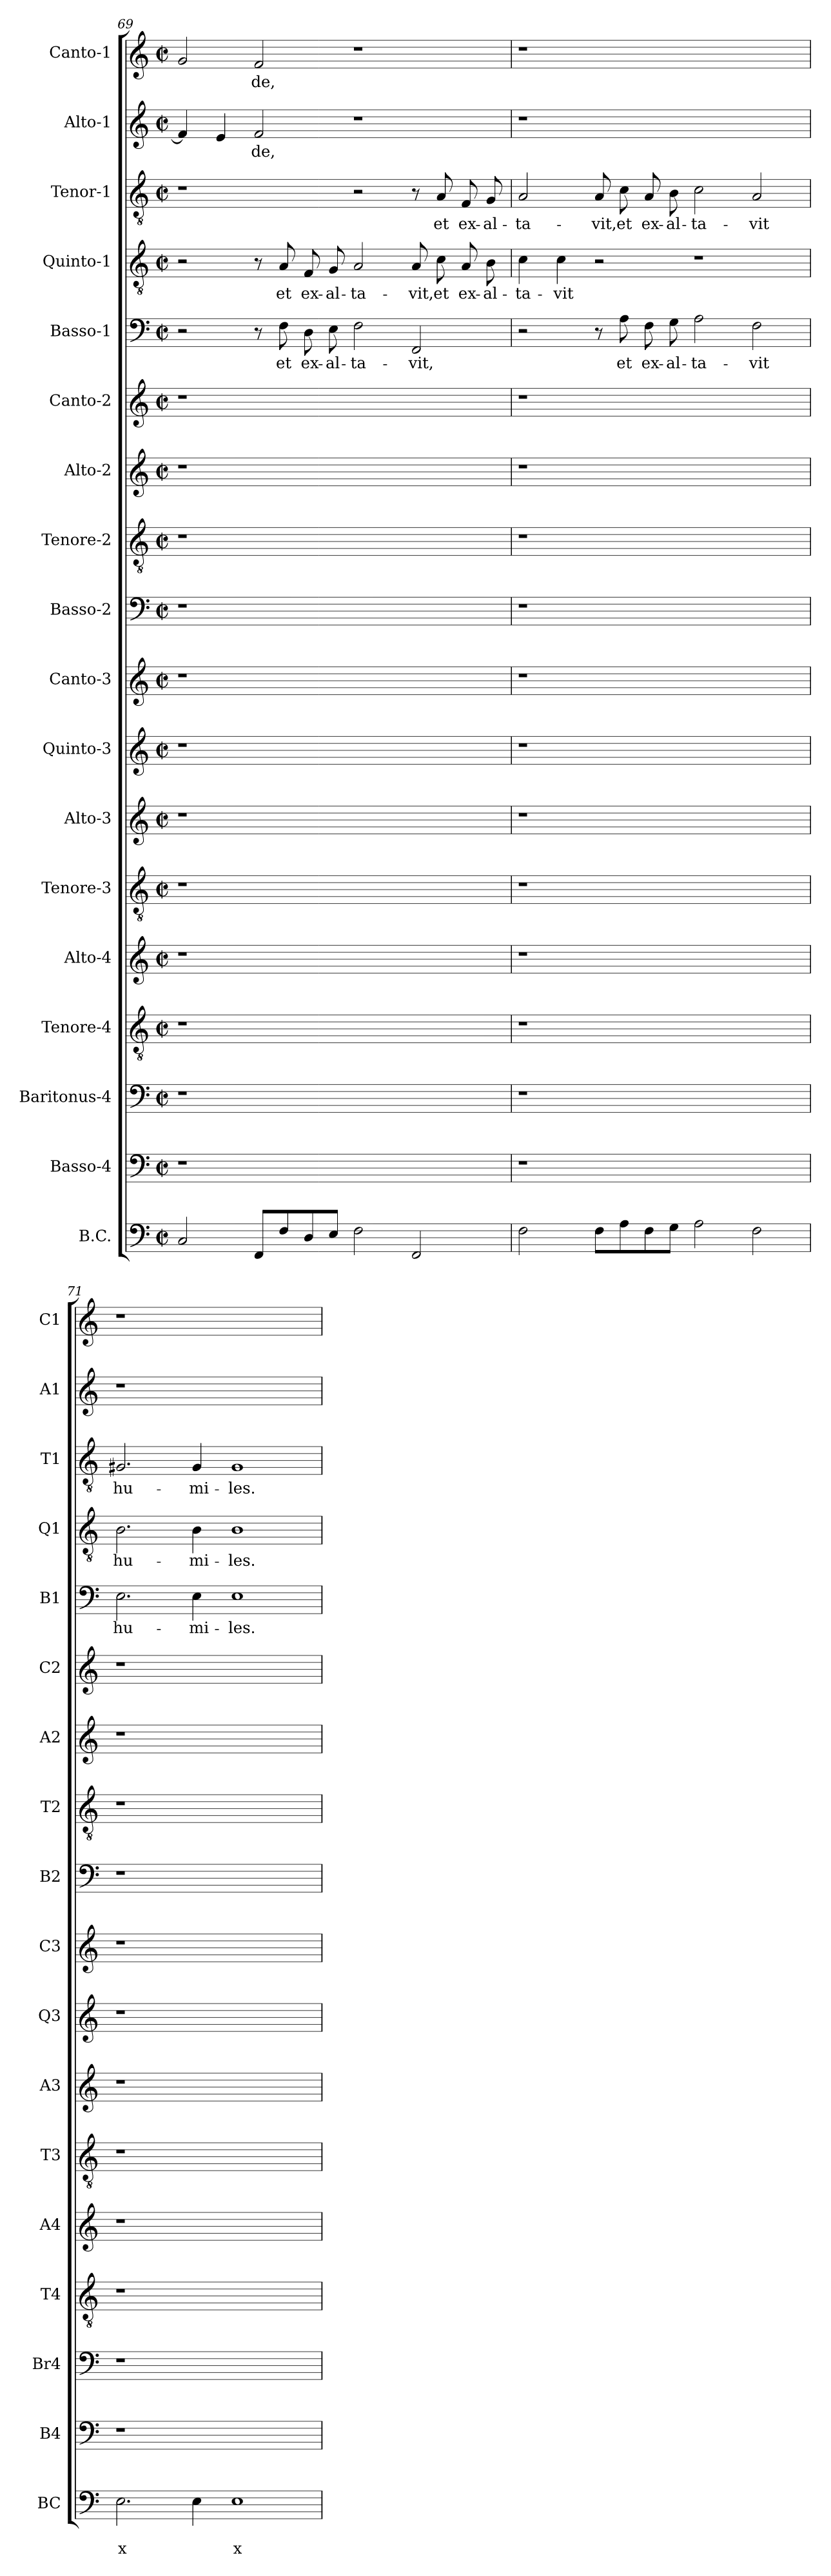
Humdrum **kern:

**kern	**text	**text	**kern	**kern	**kern	**kern	**kern	**kern	**kern	**kern	**kern	**kern	**kern	**kern	**kern	**text	**kern	**text	**kern	**text	**kern	**text	**kern	**text
*part18	*part18	*part18	*part17	*part16	*part15	*part14	*part13	*part12	*part11	*part10	*part9	*part8	*part7	*part6	*part5	*part5	*part4	*part4	*part3	*part3	*part2	*part2	*part1	*part1
*staff18	*staff18	*staff18	*staff17	*staff16	*staff15	*staff14	*staff13	*staff12	*staff11	*staff10	*staff9	*staff8	*staff7	*staff6	*staff5	*staff5	*staff4	*staff4	*staff3	*staff3	*staff2	*staff2	*staff1	*staff1
*I"B.C.	*	*	*I"Basso-4	*I"Baritonus-4	*I"Tenore-4	*I"Alto-4	*I"Tenore-3	*I"Alto-3	*I"Quinto-3	*I"Canto-3	*I"Basso-2	*I"Tenore-2	*I"Alto-2	*I"Canto-2	*I"Basso-1	*	*I"Quinto-1	*	*I"Tenor-1	*	*I"Alto-1	*	*I"Canto-1	*
*I'BC	*	*	*I'B4	*I'Br4	*I'T4	*I'A4	*I'T3	*I'A3	*I'Q3	*I'C3	*I'B2	*I'T2	*I'A2	*I'C2	*I'B1	*	*I'Q1	*	*I'T1	*	*I'A1	*	*I'C1	*
!!LO:PB:g=z
*clefF4	*	*	*clefF4	*clefF4	*clefGv2	*clefG2	*clefGv2	*clefG2	*clefG2	*clefG2	*clefF4	*clefGv2	*clefG2	*clefG2	*clefF4	*	*clefGv2	*	*clefGv2	*	*clefG2	*	*clefG2	*
*k[]	*	*	*k[]	*k[]	*k[]	*k[]	*k[]	*k[]	*k[]	*k[]	*k[]	*k[]	*k[]	*k[]	*k[]	*	*k[]	*	*k[]	*	*k[]	*	*k[]	*
*C:	*	*	*C:	*C:	*C:	*C:	*C:	*C:	*C:	*C:	*C:	*C:	*C:	*C:	*C:	*	*C:	*	*C:	*	*C:	*	*C:	*
*M2/2	*	*	*M2/2	*M2/2	*M2/2	*M2/2	*M2/2	*M2/2	*M2/2	*M2/2	*M2/2	*M2/2	*M2/2	*M2/2	*M2/2	*	*M2/2	*	*M2/2	*	*M2/2	*	*M2/2	*
*met(c|)	*	*	*met(c|)	*met(c|)	*met(c|)	*met(c|)	*met(c|)	*met(c|)	*met(c|)	*met(c|)	*met(c|)	*met(c|)	*met(c|)	*met(c|)	*met(c|)	*	*met(c|)	*	*met(c|)	*	*met(c|)	*	*met(c|)	*
=69	=69	=69	=69	=69	=69	=69	=69	=69	=69	=69	=69	=69	=69	=69	=69	=69	=69	=69	=69	=69	=69	=69	=69	=69
2C/	.	.	1r	1r	1r	1r	1r	1r	1r	1r	1r	1r	1r	1r	2r	.	2r	.	1r	.	4f/]	.	2g/	.
.	.	.	.	.	.	.	.	.	.	.	.	.	.	.	.	.	.	.	.	.	4e/	.	.	.
!	!	!	!	!	!	!	!	!	!	!	!	!	!	!	!	!	!	!	!	!	!	!LO:LY:b	!	!LO:LY:b
8FF/L	.	.	.	.	.	.	.	.	.	.	.	.	.	.	8r	.	8r	.	.	.	2f/	-de,	2f/	-de,
!	!	!	!	!	!	!	!	!	!	!	!	!	!	!	!	!LO:LY:b	!	!LO:LY:b	!	!	!	!	!	!
8F/	.	.	.	.	.	.	.	.	.	.	.	.	.	.	8F\	et	8A/	et	.	.	.	.	.	.
!	!	!	!	!	!	!	!	!	!	!	!	!	!	!	!	!LO:LY:b	!	!LO:LY:b	!	!	!	!	!	!
8D/	.	.	.	.	.	.	.	.	.	.	.	.	.	.	8D\	ex-	8F/	ex-	.	.	.	.	.	.
!	!	!	!	!	!	!	!	!	!	!	!	!	!	!	!	!LO:LY:b	!	!LO:LY:b	!	!	!	!	!	!
8E/J	.	.	.	.	.	.	.	.	.	.	.	.	.	.	8E\	-al-	8G/	-al-	.	.	.	.	.	.
!	!	!	!	!	!	!	!	!	!	!	!	!	!	!	!	!LO:LY:b	!	!LO:LY:b	!	!	!	!	!	!
2F\	.	.	1ryy	1ryy	1ryy	1ryy	1ryy	1ryy	1ryy	1ryy	1ryy	1ryy	1ryy	1ryy	2F\	-ta-	2A/	-ta-	2r	.	1r	.	1r	.
!	!	!	!	!	!	!	!	!	!	!	!	!	!	!	!	!LO:LY:b	!	!LO:LY:b	!	!	!	!	!	!
2FF/	.	.	.	.	.	.	.	.	.	.	.	.	.	.	2FF/	-vit,	8A/	-vit,	8r	.	.	.	.	.
!	!	!	!	!	!	!	!	!	!	!	!	!	!	!	!	!	!	!LO:LY:b	!	!LO:LY:b	!	!	!	!
.	.	.	.	.	.	.	.	.	.	.	.	.	.	.	.	.	8c\	et	8A/	et	.	.	.	.
!	!	!	!	!	!	!	!	!	!	!	!	!	!	!	!	!	!	!LO:LY:b	!	!LO:LY:b	!	!	!	!
.	.	.	.	.	.	.	.	.	.	.	.	.	.	.	.	.	8A/	ex-	8F/	ex-	.	.	.	.
!	!	!	!	!	!	!	!	!	!	!	!	!	!	!	!	!	!	!LO:LY:b	!	!LO:LY:b	!	!	!	!
.	.	.	.	.	.	.	.	.	.	.	.	.	.	.	.	.	8B\	-al-	8G/	-al-	.	.	.	.
=70	=70	=70	=70	=70	=70	=70	=70	=70	=70	=70	=70	=70	=70	=70	=70	=70	=70	=70	=70	=70	=70	=70	=70	=70
!	!	!	!	!	!	!	!	!	!	!	!	!	!	!	!	!	!	!LO:LY:b	!	!LO:LY:b	!	!	!	!
2F\	.	.	1r	1r	1r	1r	1r	1r	1r	1r	1r	1r	1r	1r	2r	.	4c\	-ta-	2A/	-ta-	1r	.	1r	.
!	!	!	!	!	!	!	!	!	!	!	!	!	!	!	!	!	!	!LO:LY:b	!	!	!	!	!	!
.	.	.	.	.	.	.	.	.	.	.	.	.	.	.	.	.	4c\	-vit	.	.	.	.	.	.
!	!	!	!	!	!	!	!	!	!	!	!	!	!	!	!	!	!	!	!	!LO:LY:b	!	!	!	!
8F\L	.	.	.	.	.	.	.	.	.	.	.	.	.	.	8r	.	2r	.	8A/	-vit,	.	.	.	.
!	!	!	!	!	!	!	!	!	!	!	!	!	!	!	!	!LO:LY:b	!	!	!	!LO:LY:b	!	!	!	!
8A\	.	.	.	.	.	.	.	.	.	.	.	.	.	.	8A\	et	.	.	8c\	et	.	.	.	.
!	!	!	!	!	!	!	!	!	!	!	!	!	!	!	!	!LO:LY:b	!	!	!	!LO:LY:b	!	!	!	!
8F\	.	.	.	.	.	.	.	.	.	.	.	.	.	.	8F\	ex-	.	.	8A/	ex-	.	.	.	.
!	!	!	!	!	!	!	!	!	!	!	!	!	!	!	!	!LO:LY:b	!	!	!	!LO:LY:b	!	!	!	!
8G\J	.	.	.	.	.	.	.	.	.	.	.	.	.	.	8G\	-al-	.	.	8B\	-al-	.	.	.	.
!	!	!	!	!	!	!	!	!	!	!	!	!	!	!	!	!LO:LY:b	!	!	!	!LO:LY:b	!	!	!	!
2A\	.	.	1ryy	1ryy	1ryy	1ryy	1ryy	1ryy	1ryy	1ryy	1ryy	1ryy	1ryy	1ryy	2A\	-ta-	1r	.	2c\	-ta-	1ryy	.	1ryy	.
!	!	!	!	!	!	!	!	!	!	!	!	!	!	!	!	!LO:LY:b	!	!	!	!LO:LY:b	!	!	!	!
2F\	.	.	.	.	.	.	.	.	.	.	.	.	.	.	2F\	-vit	.	.	2A/	-vit	.	.	.	.
=71	=71	=71	=71	=71	=71	=71	=71	=71	=71	=71	=71	=71	=71	=71	=71	=71	=71	=71	=71	=71	=71	=71	=71	=71
!	!	!LO:LY:b	!	!	!	!	!	!	!	!	!	!	!	!	!	!LO:LY:b	!	!LO:LY:b	!	!LO:LY:b	!	!	!	!
2.E\	.	x	1r	1r	1r	1r	1r	1r	1r	1r	1r	1r	1r	1r	2.E\	hu-	2.B\	hu-	2.G#X/	hu-	1r	.	1r	.
!	!	!	!	!	!	!	!	!	!	!	!	!	!	!	!	!LO:LY:b	!	!LO:LY:b	!	!LO:LY:b	!	!	!	!
4E\	.	.	.	.	.	.	.	.	.	.	.	.	.	.	4E\	-mi-	4B\	-mi-	4G#/	-mi-	.	.	.	.
!	!	!LO:LY:b	!	!	!	!	!	!	!	!	!	!	!	!	!	!LO:LY:b	!	!LO:LY:b	!	!LO:LY:b	!	!	!	!
1E	.	x	1ryy	1ryy	1ryy	1ryy	1ryy	1ryy	1ryy	1ryy	1ryy	1ryy	1ryy	1ryy	1E	-les.	1B	-les.	1G#	-les.	1ryy	.	1ryy	.
=	=	=	=	=	=	=	=	=	=	=	=	=	=	=	=	=	=	=	=	=	=	=	=	=
*-	*-	*-	*-	*-	*-	*-	*-	*-	*-	*-	*-	*-	*-	*-	*-	*-	*-	*-	*-	*-	*-	*-	*-	*-
